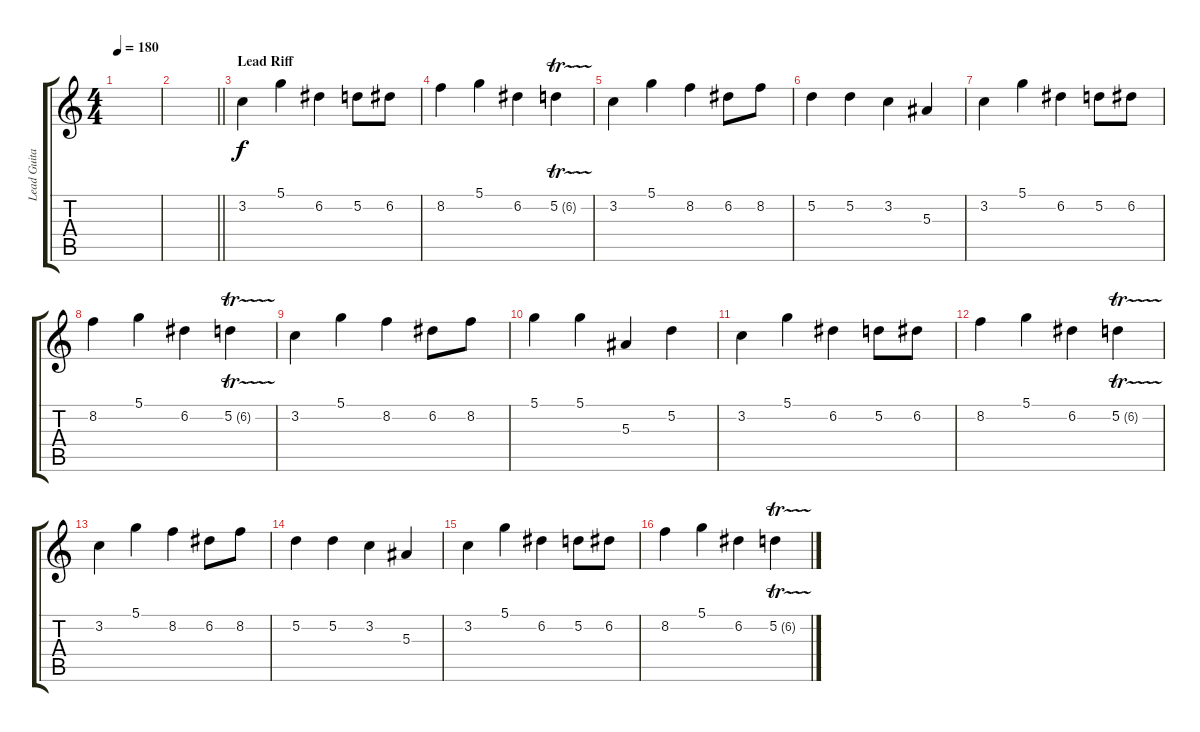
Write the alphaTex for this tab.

\track ("Lead Guitar" "Lead Guita") {instrument overdrivenguitar}
\staff {score tabs}
\tuning (D4 A3 F3 C3 G2 D2) {hide}
\ts (4 4)
\tempo 180
\clef g2
\ks c
|
\barLineRight lightlight
|
\section ("" "Lead Riff")
3.2.4 5.1.4 6.2.4 5.2.8 6.2.8 |
8.2.4 5.1.4 6.2.4 5.2{tr (6 16)}.4 |
3.2.4 5.1.4 8.2.4 6.2.8 8.2.8 |
5.2.4 5.2.4 3.2.4 5.3.4 |
3.2.4 5.1.4 6.2.4 5.2.8 6.2.8 |
8.2.4 5.1.4 6.2.4 5.2{tr (6 16)}.4 |
3.2.4 5.1.4 8.2.4 6.2.8 8.2.8 |
5.1.4 5.1.4 5.3.4 5.2.4 |
3.2.4 5.1.4 6.2.4 5.2.8 6.2.8 |
8.2.4 5.1.4 6.2.4 5.2{tr (6 16)}.4 |
3.2.4 5.1.4 8.2.4 6.2.8 8.2.8 |
5.2.4 5.2.4 3.2.4 5.3.4 |
3.2.4 5.1.4 6.2.4 5.2.8 6.2.8 |
8.2.4 5.1.4 6.2.4 5.2{tr (6 16)}.4
